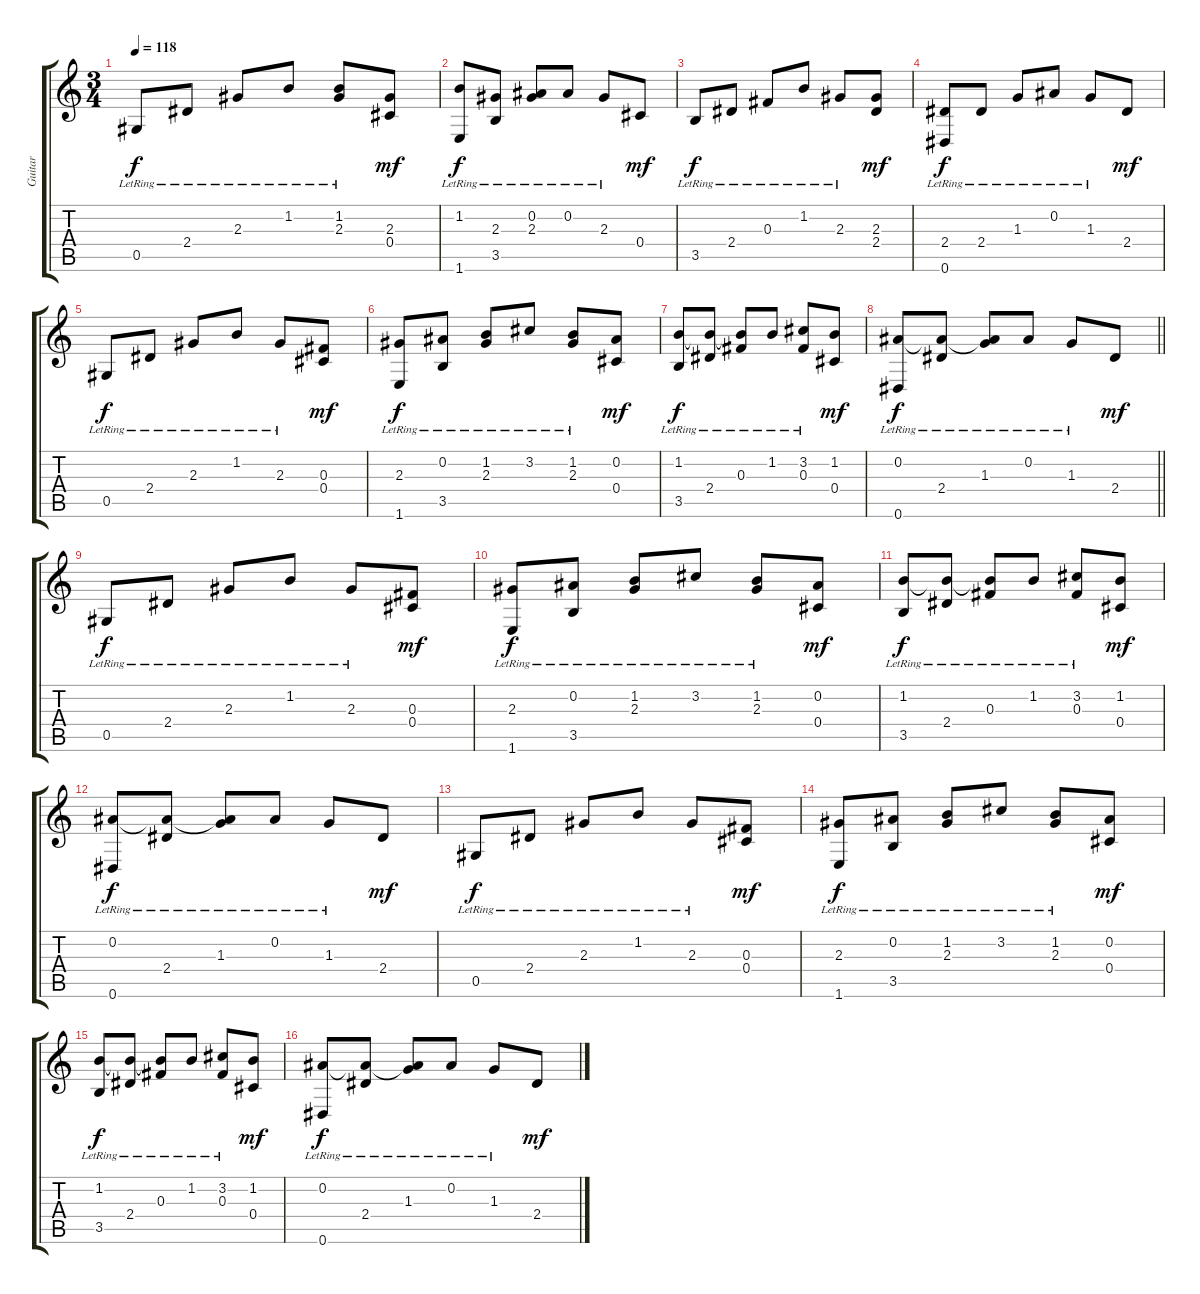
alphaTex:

\track ("Guitar" "Guitar") {instrument acousticguitarsteel}
\staff {score tabs}
\tuning (Eb4 Bb3 Gb3 Db3 Ab2 Eb2) {hide}
\ts (3 4)
\tempo 118
\clef g2
\ks c
0.5{lr}.8{dy f} 2.4{lr}.8 2.3{lr}.8 1.2{lr}.8 (1.2 2.3{lr}).8 (2.3 0.4).8{dy mf} |
(1.2 1.6{lr}).8{dy f} (2.3 3.5{lr}).8 (0.2 2.3{lr}).8 0.2{lr}.8 2.3{lr}.8 0.4.8{dy mf} |
3.5{lr}.8{dy f} 2.4{lr}.8 0.3{lr}.8 1.2{lr}.8 2.3{lr}.8 (2.3 2.4).8{dy mf} |
(2.4 0.6{lr}).8{dy f} 2.4{lr}.8 1.3{lr}.8 0.2{lr}.8 1.3{lr}.8 2.4.8{dy mf} |
0.5{lr}.8{dy f} 2.4{lr}.8 2.3{lr}.8 1.2{lr}.8 2.3{lr}.8 (0.3 0.4).8{dy mf} |
(2.3 1.6{lr}).8{dy f} (0.2 3.5{lr}).8 (1.2 2.3{lr}).8 3.2{lr}.8 (1.2 2.3{lr}).8 (0.2 0.4).8{dy mf} |
(1.2 3.5{lr}).8{dy f} (1.2{t} 2.4{lr}).8 (1.2{t} 0.3{lr}).8 1.2{lr}.8 (3.2 0.3{lr}).8 (1.2 0.4).8{dy mf} |
\barLineRight lightlight
(0.2 0.6{lr}).8{dy f} (0.2{t} 2.4{lr}).8 (0.2{t} 1.3{lr}).8 0.2{lr}.8 1.3{lr}.8 2.4.8{dy mf} |
0.5{lr}.8{dy f} 2.4{lr}.8 2.3{lr}.8 1.2{lr}.8 2.3{lr}.8 (0.3 0.4).8{dy mf} |
(2.3 1.6{lr}).8{dy f} (0.2 3.5{lr}).8 (1.2 2.3{lr}).8 3.2{lr}.8 (1.2 2.3{lr}).8 (0.2 0.4).8{dy mf} |
(1.2 3.5{lr}).8{dy f} (1.2{t} 2.4{lr}).8 (1.2{t} 0.3{lr}).8 1.2{lr}.8 (3.2 0.3{lr}).8 (1.2 0.4).8{dy mf} |
(0.2 0.6{lr}).8{dy f} (0.2{t} 2.4{lr}).8 (0.2{t} 1.3{lr}).8 0.2{lr}.8 1.3{lr}.8 2.4.8{dy mf} |
0.5{lr}.8{dy f} 2.4{lr}.8 2.3{lr}.8 1.2{lr}.8 2.3{lr}.8 (0.3 0.4).8{dy mf} |
(2.3 1.6{lr}).8{dy f} (0.2 3.5{lr}).8 (1.2 2.3{lr}).8 3.2{lr}.8 (1.2 2.3{lr}).8 (0.2 0.4).8{dy mf} |
(1.2 3.5{lr}).8{dy f} (1.2{t} 2.4{lr}).8 (1.2{t} 0.3{lr}).8 1.2{lr}.8 (3.2 0.3{lr}).8 (1.2 0.4).8{dy mf} |
(0.2 0.6{lr}).8{dy f} (0.2{t} 2.4{lr}).8 (0.2{t} 1.3{lr}).8 0.2{lr}.8 1.3{lr}.8 2.4.8{dy mf}
